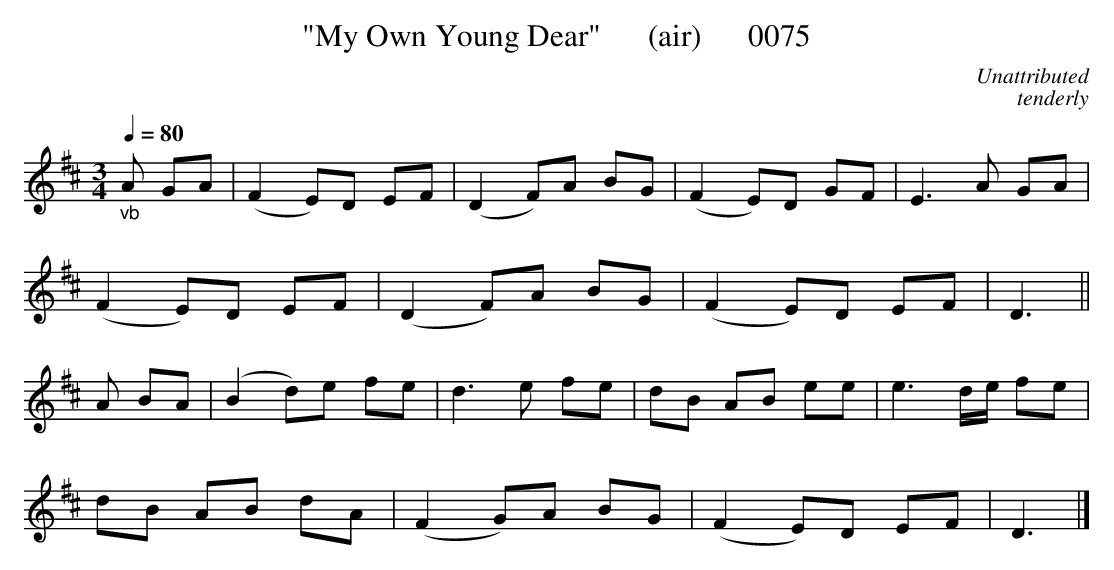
X:1
T:"My Own Young Dear"      (air)      0075
C:Unattributed
C:tenderly
Q:1/4=80
M:3/4
L:1/8
K:D
"_vb"A GA|(F2E)D EF|(D2F)A BG|(F2E)D GF|E3A GA|
(F2E)D EF|(D2F)A BG|(F2E)D EF|D3||
A BA|(B2d)e fe|d3e fe|dB AB ee|e3d/2e/2 fe|
dB AB dA|(F2G)A BG|(F2E)D EF|D3|]
